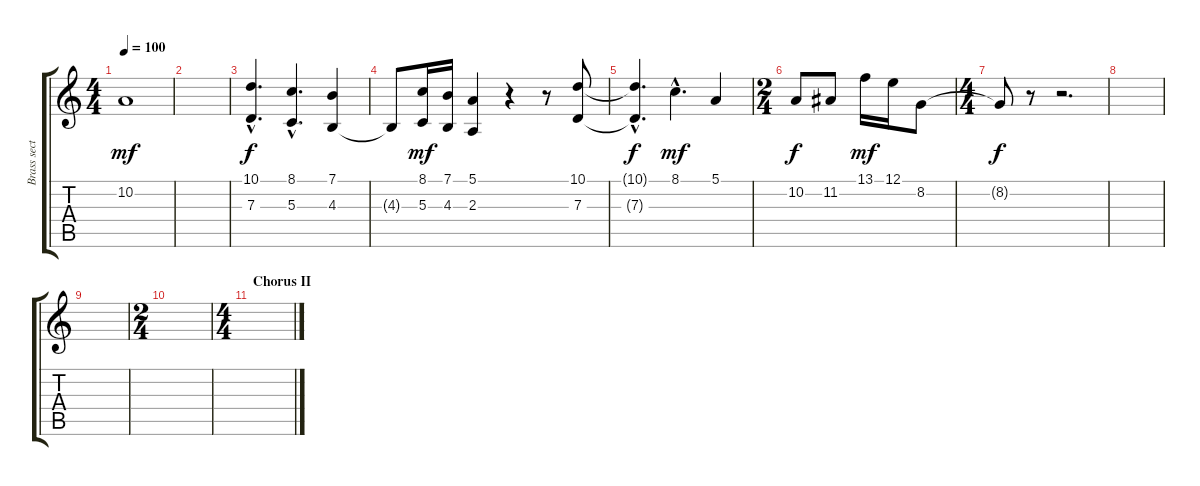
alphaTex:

\track ("Brass section" "Brass sect") {instrument trombone}
\staff {score tabs}
\tuning (E4 B3 G3 D3 A2 E2) {hide}
\ts (4 4)
\tempo 100
\clef g2
\ks c
10.2.1{dy mf volume 16} |
|
(10.1{hac} 7.3{hac}).4{d dy f} (8.1{hac} 5.3{hac}).4{d} (7.1 4.3).4 |
4.3{t}.8 (8.1 5.3).16{dy mf} (7.1 4.3).16 (5.1 2.3).4 r.4 r.8 (10.1 7.3).8 |
(10.1{hac t} 7.3{hac t}).4{d dy f} 8.1{hac}.4{d dy mf} 5.1.4 |
\ts (2 4)
10.2.8{dy f} 11.2.8 13.1.16{dy mf} 12.1.16 8.2.8 |
\ts (4 4)
8.2{t}.8{dy f} r.8 r.2{d} |
|
|
\ts (2 4)
|
\ts (4 4)
\section ("" "Chorus II")
